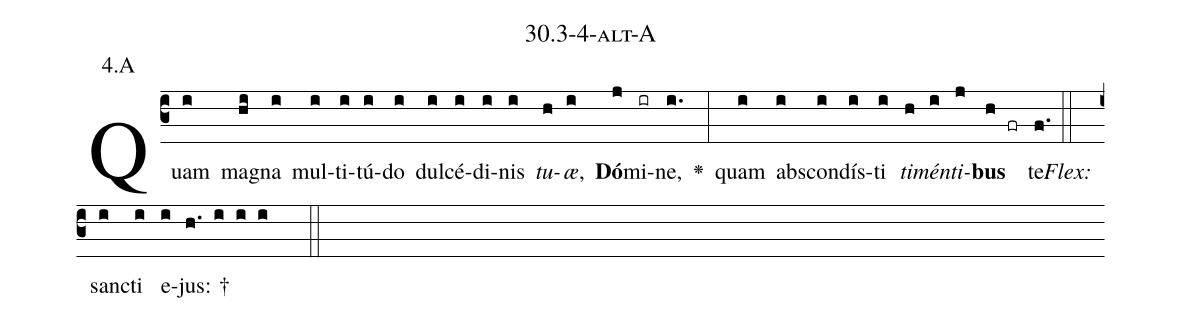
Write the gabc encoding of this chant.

name: 30.3-4-alt-A;
annotation: 4.A;
%%
(c3)Quam(i) ma(hi)gna(i) mul(i)ti(i)tú(i)do(i) dul(i)cé(i)di(i)nis(i) <i>tu</i>(h)<i>æ</i>,(i) <b>Dó</b>(j)mi(ir)ne,(i.) <v>\greheightstar</v>(:) quam(i) abs(i)con(i)dís(i)ti(i) <i>ti</i>(h)<i>mén</i>(i)<i>ti</i>(j)<b>bus</b>(h fr) te.(f.) (::)
<i>Flex:</i>()  sanc(i)ti(i) e(i)jus: †(h. i i i  ::)

%E(i) u(h) o(i) u(j) a(h) e.(f.) (::)
